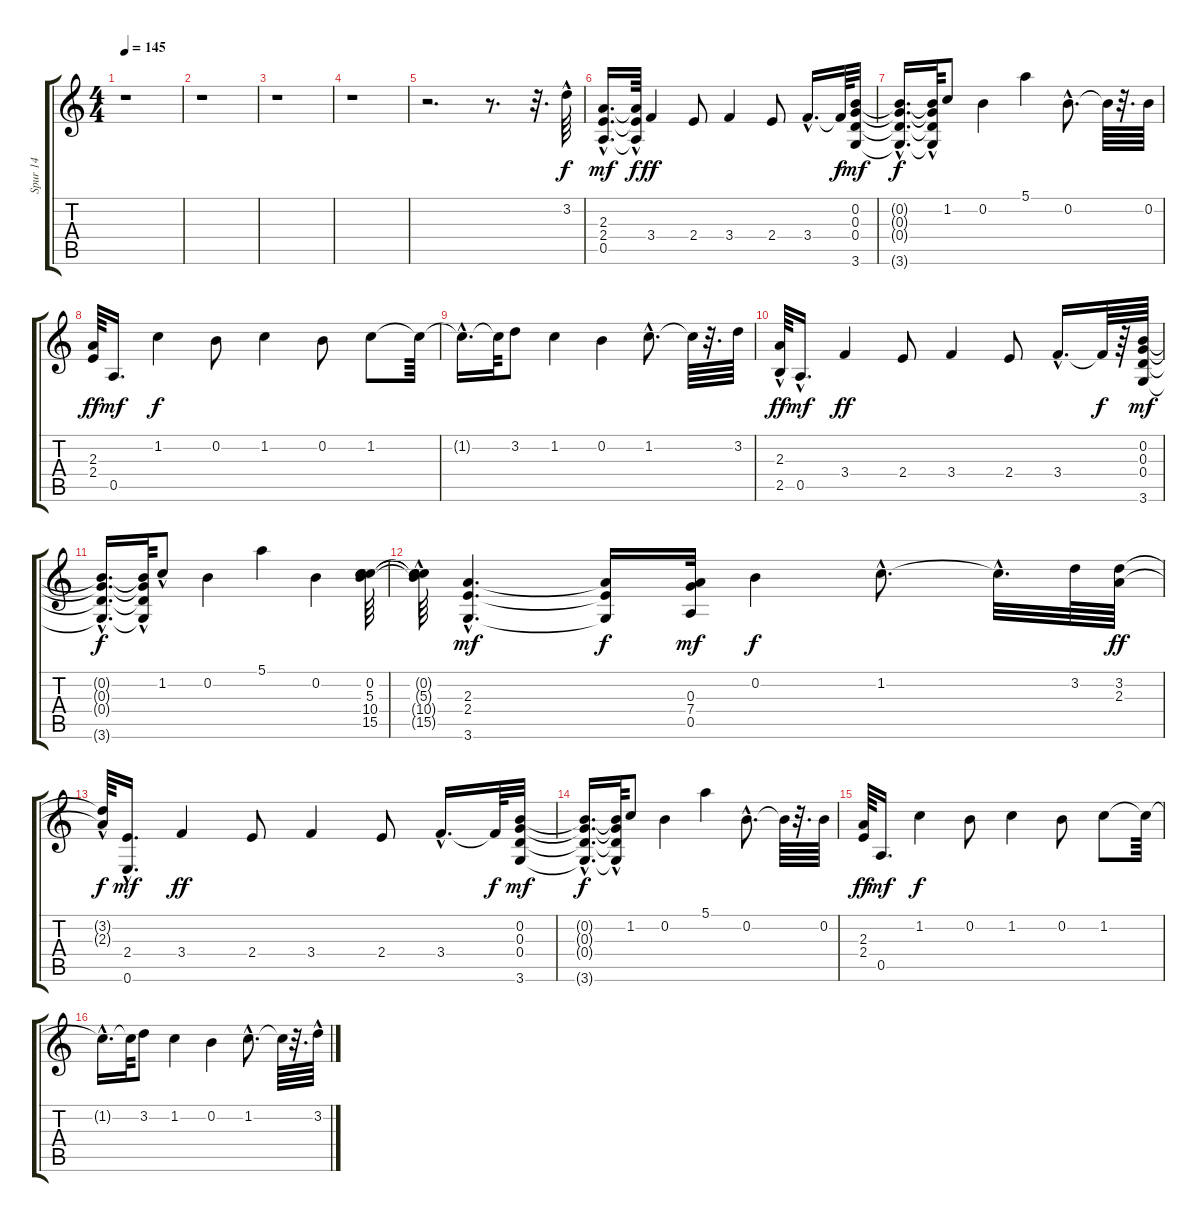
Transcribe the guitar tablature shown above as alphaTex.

\track ("Spur 14" "Spur 14") {instrument overdrivenguitar}
\staff {score tabs}
\tuning (E4 B3 G3 D3 A2 E2) {hide}
\ts (4 4)
\tempo 145
\clef g2
\ks c
r.1{dy f} |
r.1 |
r.1 |
r.1 |
r.2{d} r.8{d} r.32{d} 3.2{hac}.64 |
(2.3{hac} 2.4{hac} 0.5{hac}).16{d dy mf} (2.3{hac t} 2.4{t} 0.5{hac t}).64{dy f} 3.4.4{dy ff} 2.4.8 3.4.4 2.4.8 3.4{hac}.16{d} 3.4{t}.64{dy f} (0.2 0.3 0.4 3.6).32{dy mf} |
(0.2{hac t} 0.3{hac t} 0.4{hac t} 3.6{hac t}).16{d dy f} (0.2{t} 0.3{hac t} 0.4{hac t} 3.6{hac t}).64 1.2.8 0.2.4 5.1.4 0.2{hac}.8{d} 0.2{t}.64 r.32{d} 0.2.64 |
(2.3 2.4).64{dy ff} 0.5.16{d dy mf} 1.2.4{dy f} 0.2.8 1.2.4 0.2.8 1.2.8 1.2{t}.64 |
1.2{hac t}.16{d} 1.2{t}.64 3.2.8 1.2.4 0.2.4 1.2{hac}.8{d} 1.2{t}.64 r.32{d} 3.2.64 |
(2.3{hac} 2.5{hac}).64{dy ff} 0.5{hac}.16{d dy mf} 3.4.4{dy ff} 2.4.8 3.4.4 2.4.8 3.4{hac}.16{d} 3.4{t}.64{dy f} r.64 (0.2 0.3 0.4 3.6).64{dy mf} |
(0.2{hac t} 0.3{hac t} 0.4{hac t} 3.6{hac t}).16{d dy f} (0.2{t} 0.3{t} 0.4{hac t} 3.6{hac t}).64 1.2{hac}.8 0.2.4 5.1.4 0.2.4 (0.2 5.3 10.4 15.5).64 |
(0.2{t} 5.3{hac t} 10.4{hac t} 15.5{hac t}).64 (2.3{hac} 2.4{hac} 3.6{hac}).4{d dy mf} (2.3{t} 2.4{t} 3.6{t}).16{dy f} (0.3 7.4 0.5).32{dy mf} 0.2.4{dy f} 1.2{hac}.8{d} 1.2{hac t}.32{d} 3.2.64 (3.2 2.3).64{dy ff} |
(3.2{hac t} 2.3{hac t}).64{dy f} (2.4{hac} 0.6{hac}).16{d dy mf} 3.4.4{dy ff} 2.4.8 3.4.4 2.4.8 3.4{hac}.16{d} 3.4{t}.64{dy f} (0.2 0.3 0.4 3.6).32{dy mf} |
(0.2{hac t} 0.3{hac t} 0.4{hac t} 3.6{hac t}).16{d dy f} (0.2{t} 0.3{hac t} 0.4{hac t} 3.6{hac t}).64 1.2.8 0.2.4 5.1.4 0.2{hac}.8{d} 0.2{t}.64 r.32{d} 0.2.64 |
(2.3 2.4).64{dy ff} 0.5.16{d dy mf} 1.2.4{dy f} 0.2.8 1.2.4 0.2.8 1.2.8 1.2{t}.64 |
1.2{hac t}.16{d} 1.2{t}.64 3.2.8 1.2.4 0.2.4 1.2{hac}.8{d} 1.2{t}.64 r.32{d} 3.2{hac}.64
